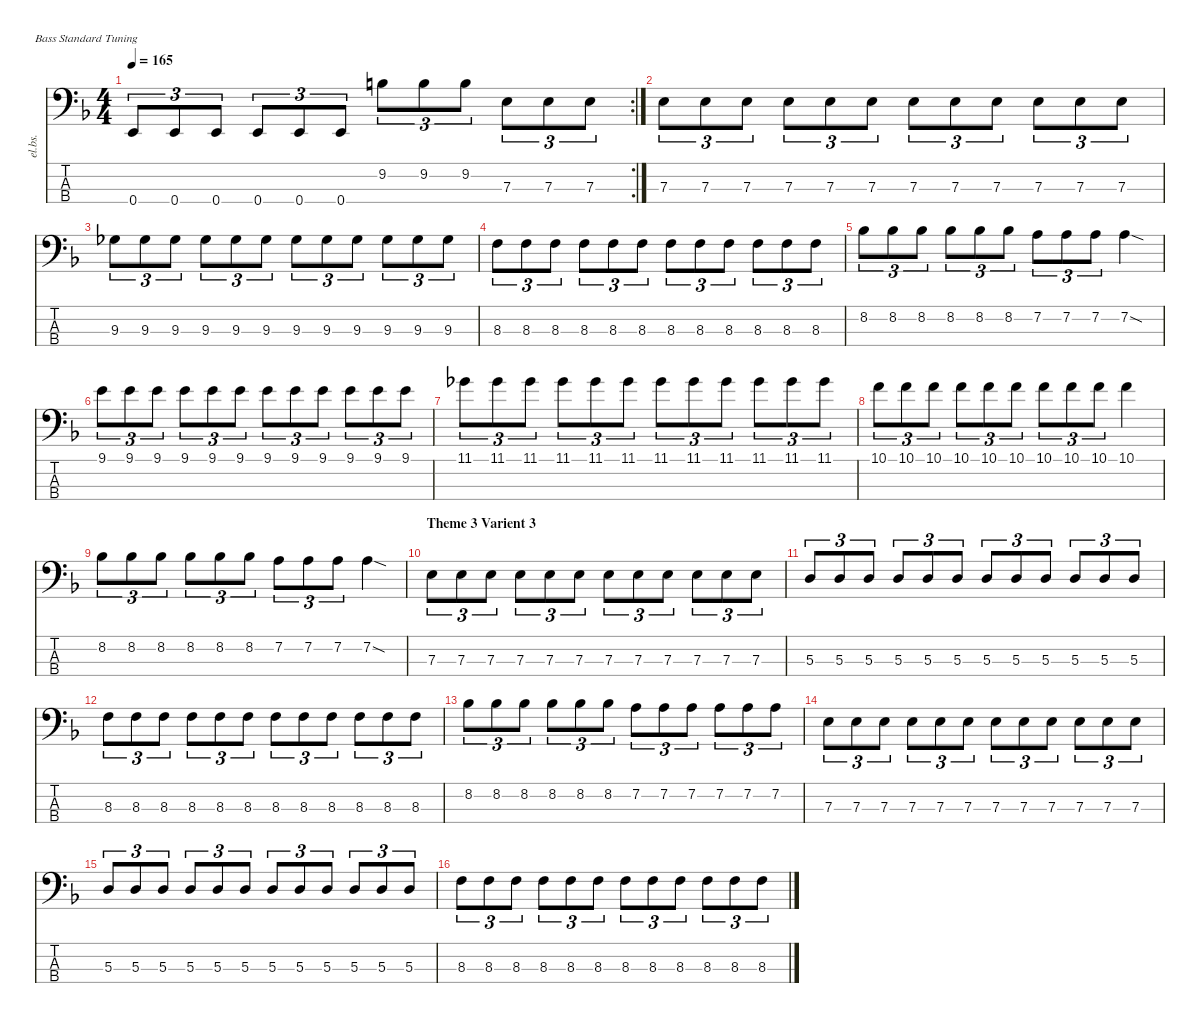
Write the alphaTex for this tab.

\defaultSystemsLayout 4
\hideDynamics
\bracketExtendMode nobrackets
\otherSystemsTrackNameOrientation horizontal
\track ("Bass" "el.bs.") {instrument electricbassfinger}
\staff {score tabs}
\tuning (G2 D2 A1 E1)
\rc 2
\ts (4 4)
\tempo 165
\clef f4
\ks f
0.4{acc forcenatural}.8{tu (3 2) dy f beam Up} 0.4{acc forcenatural}.8{tu (3 2) beam Up} 0.4{acc forcenatural}.8{tu (3 2) beam Up} 0.4{acc forcenatural}.8{tu (3 2) beam Up} 0.4{acc forcenatural}.8{tu (3 2) beam Up} 0.4{acc forcenatural}.8{tu (3 2) beam Up} 9.2{acc forcenatural}.8{tu (3 2) beam Down} 9.2{acc forcenatural}.8{tu (3 2) beam Down} 9.2{acc forcenatural}.8{tu (3 2) beam Down} 7.3{acc forcenatural}.8{tu (3 2) beam Down} 7.3{acc forcenatural}.8{tu (3 2) beam Down} 7.3{acc forcenatural}.8{tu (3 2) beam Down} |
7.3{acc forcenatural}.8{tu (3 2) beam Down} 7.3{acc forcenatural}.8{tu (3 2) beam Down} 7.3{acc forcenatural}.8{tu (3 2) beam Down} 7.3{acc forcenatural}.8{tu (3 2) beam Down} 7.3{acc forcenatural}.8{tu (3 2) beam Down} 7.3{acc forcenatural}.8{tu (3 2) beam Down} 7.3{acc forcenatural}.8{tu (3 2) beam Down} 7.3{acc forcenatural}.8{tu (3 2) beam Down} 7.3{acc forcenatural}.8{tu (3 2) beam Down} 7.3{acc forcenatural}.8{tu (3 2) beam Down} 7.3{acc forcenatural}.8{tu (3 2) beam Down} 7.3{acc forcenatural}.8{tu (3 2) beam Down} |
9.3{acc b}.8{tu (3 2) beam Down} 9.3{acc b}.8{tu (3 2) beam Down} 9.3{acc b}.8{tu (3 2) beam Down} 9.3{acc b}.8{tu (3 2) beam Down} 9.3{acc b}.8{tu (3 2) beam Down} 9.3{acc b}.8{tu (3 2) beam Down} 9.3{acc b}.8{tu (3 2) beam Down} 9.3{acc b}.8{tu (3 2) beam Down} 9.3{acc b}.8{tu (3 2) beam Down} 9.3{acc b}.8{tu (3 2) beam Down} 9.3{acc b}.8{tu (3 2) beam Down} 9.3{acc b}.8{tu (3 2) beam Down} |
8.3{acc forcenatural}.8{tu (3 2) beam Down} 8.3{acc forcenatural}.8{tu (3 2) beam Down} 8.3{acc forcenatural}.8{tu (3 2) beam Down} 8.3{acc forcenatural}.8{tu (3 2) beam Down} 8.3{acc forcenatural}.8{tu (3 2) beam Down} 8.3{acc forcenatural}.8{tu (3 2) beam Down} 8.3{acc forcenatural}.8{tu (3 2) beam Down} 8.3{acc forcenatural}.8{tu (3 2) beam Down} 8.3{acc forcenatural}.8{tu (3 2) beam Down} 8.3{acc forcenatural}.8{tu (3 2) beam Down} 8.3{acc forcenatural}.8{tu (3 2) beam Down} 8.3{acc forcenatural}.8{tu (3 2) beam Down} |
8.2{acc b}.8{tu (3 2) beam Down} 8.2{acc b}.8{tu (3 2) beam Down} 8.2{acc b}.8{tu (3 2) beam Down} 8.2{acc b}.8{tu (3 2) beam Down} 8.2{acc b}.8{tu (3 2) beam Down} 8.2{acc b}.8{tu (3 2) beam Down} 7.2{acc forcenatural}.8{tu (3 2) beam Down} 7.2{acc forcenatural}.8{tu (3 2) beam Down} 7.2{acc forcenatural}.8{tu (3 2) beam Down} 7.2{sod acc forcenatural}.4{beam Down} |
9.1{acc forcenatural}.8{tu (3 2) beam Down} 9.1{acc forcenatural}.8{tu (3 2) beam Down} 9.1{acc forcenatural}.8{tu (3 2) beam Down} 9.1{acc forcenatural}.8{tu (3 2) beam Down} 9.1{acc forcenatural}.8{tu (3 2) beam Down} 9.1{acc forcenatural}.8{tu (3 2) beam Down} 9.1{acc forcenatural}.8{tu (3 2) beam Down} 9.1{acc forcenatural}.8{tu (3 2) beam Down} 9.1{acc forcenatural}.8{tu (3 2) beam Down} 9.1{acc forcenatural}.8{tu (3 2) beam Down} 9.1{acc forcenatural}.8{tu (3 2) beam Down} 9.1{acc forcenatural}.8{tu (3 2) beam Down} |
11.1{acc b}.8{tu (3 2) beam Down} 11.1{acc b}.8{tu (3 2) beam Down} 11.1{acc b}.8{tu (3 2) beam Down} 11.1{acc b}.8{tu (3 2) beam Down} 11.1{acc b}.8{tu (3 2) beam Down} 11.1{acc b}.8{tu (3 2) beam Down} 11.1{acc b}.8{tu (3 2) beam Down} 11.1{acc b}.8{tu (3 2) beam Down} 11.1{acc b}.8{tu (3 2) beam Down} 11.1{acc b}.8{tu (3 2) beam Down} 11.1{acc b}.8{tu (3 2) beam Down} 11.1{acc b}.8{tu (3 2) beam Down} |
10.1{acc forcenatural}.8{tu (3 2) beam Down} 10.1{acc forcenatural}.8{tu (3 2) beam Down} 10.1{acc forcenatural}.8{tu (3 2) beam Down} 10.1{acc forcenatural}.8{tu (3 2) beam Down} 10.1{acc forcenatural}.8{tu (3 2) beam Down} 10.1{acc forcenatural}.8{tu (3 2) beam Down} 10.1{acc forcenatural}.8{tu (3 2) beam Down} 10.1{acc forcenatural}.8{tu (3 2) beam Down} 10.1{acc forcenatural}.8{tu (3 2) beam Down} 10.1{acc forcenatural}.4{beam Down} |
8.2{acc b}.8{tu (3 2) beam Down} 8.2{acc b}.8{tu (3 2) beam Down} 8.2{acc b}.8{tu (3 2) beam Down} 8.2{acc b}.8{tu (3 2) beam Down} 8.2{acc b}.8{tu (3 2) beam Down} 8.2{acc b}.8{tu (3 2) beam Down} 7.2{acc forcenatural}.8{tu (3 2) beam Down} 7.2{acc forcenatural}.8{tu (3 2) beam Down} 7.2{acc forcenatural}.8{tu (3 2) beam Down} 7.2{sod acc forcenatural}.4{beam Down} |
\section ("" "Theme 3 Varient 3")
7.3{acc forcenatural}.8{tu (3 2) beam Down} 7.3{acc forcenatural}.8{tu (3 2) beam Down} 7.3{acc forcenatural}.8{tu (3 2) beam Down} 7.3{acc forcenatural}.8{tu (3 2) beam Down} 7.3{acc forcenatural}.8{tu (3 2) beam Down} 7.3{acc forcenatural}.8{tu (3 2) beam Down} 7.3{acc forcenatural}.8{tu (3 2) beam Down} 7.3{acc forcenatural}.8{tu (3 2) beam Down} 7.3{acc forcenatural}.8{tu (3 2) beam Down} 7.3{acc forcenatural}.8{tu (3 2) beam Down} 7.3{acc forcenatural}.8{tu (3 2) beam Down} 7.3{acc forcenatural}.8{tu (3 2) beam Down} |
5.3{acc forcenatural}.8{tu (3 2) beam Up} 5.3{acc forcenatural}.8{tu (3 2) beam Up} 5.3{acc forcenatural}.8{tu (3 2) beam Up} 5.3{acc forcenatural}.8{tu (3 2) beam Up} 5.3{acc forcenatural}.8{tu (3 2) beam Up} 5.3{acc forcenatural}.8{tu (3 2) beam Up} 5.3{acc forcenatural}.8{tu (3 2) beam Up} 5.3{acc forcenatural}.8{tu (3 2) beam Up} 5.3{acc forcenatural}.8{tu (3 2) beam Up} 5.3{acc forcenatural}.8{tu (3 2) beam Up} 5.3{acc forcenatural}.8{tu (3 2) beam Up} 5.3{acc forcenatural}.8{tu (3 2) beam Up} |
8.3{acc forcenatural}.8{tu (3 2) beam Down} 8.3{acc forcenatural}.8{tu (3 2) beam Down} 8.3{acc forcenatural}.8{tu (3 2) beam Down} 8.3{acc forcenatural}.8{tu (3 2) beam Down} 8.3{acc forcenatural}.8{tu (3 2) beam Down} 8.3{acc forcenatural}.8{tu (3 2) beam Down} 8.3{acc forcenatural}.8{tu (3 2) beam Down} 8.3{acc forcenatural}.8{tu (3 2) beam Down} 8.3{acc forcenatural}.8{tu (3 2) beam Down} 8.3{acc forcenatural}.8{tu (3 2) beam Down} 8.3{acc forcenatural}.8{tu (3 2) beam Down} 8.3{acc forcenatural}.8{tu (3 2) beam Down} |
8.2{acc b}.8{tu (3 2) beam Down} 8.2{acc b}.8{tu (3 2) beam Down} 8.2{acc b}.8{tu (3 2) beam Down} 8.2{acc b}.8{tu (3 2) beam Down} 8.2{acc b}.8{tu (3 2) beam Down} 8.2{acc b}.8{tu (3 2) beam Down} 7.2{acc forcenatural}.8{tu (3 2) beam Down} 7.2{acc forcenatural}.8{tu (3 2) beam Down} 7.2{acc forcenatural}.8{tu (3 2) beam Down} 7.2{acc forcenatural}.8{tu (3 2) beam Down} 7.2{acc forcenatural}.8{tu (3 2) beam Down} 7.2{acc forcenatural}.8{tu (3 2) beam Down} |
7.3{acc forcenatural}.8{tu (3 2) beam Down} 7.3{acc forcenatural}.8{tu (3 2) beam Down} 7.3{acc forcenatural}.8{tu (3 2) beam Down} 7.3{acc forcenatural}.8{tu (3 2) beam Down} 7.3{acc forcenatural}.8{tu (3 2) beam Down} 7.3{acc forcenatural}.8{tu (3 2) beam Down} 7.3{acc forcenatural}.8{tu (3 2) beam Down} 7.3{acc forcenatural}.8{tu (3 2) beam Down} 7.3{acc forcenatural}.8{tu (3 2) beam Down} 7.3{acc forcenatural}.8{tu (3 2) beam Down} 7.3{acc forcenatural}.8{tu (3 2) beam Down} 7.3{acc forcenatural}.8{tu (3 2) beam Down} |
5.3{acc forcenatural}.8{tu (3 2) beam Up} 5.3{acc forcenatural}.8{tu (3 2) beam Up} 5.3{acc forcenatural}.8{tu (3 2) beam Up} 5.3{acc forcenatural}.8{tu (3 2) beam Up} 5.3{acc forcenatural}.8{tu (3 2) beam Up} 5.3{acc forcenatural}.8{tu (3 2) beam Up} 5.3{acc forcenatural}.8{tu (3 2) beam Up} 5.3{acc forcenatural}.8{tu (3 2) beam Up} 5.3{acc forcenatural}.8{tu (3 2) beam Up} 5.3{acc forcenatural}.8{tu (3 2) beam Up} 5.3{acc forcenatural}.8{tu (3 2) beam Up} 5.3{acc forcenatural}.8{tu (3 2) beam Up} |
8.3{acc forcenatural}.8{tu (3 2) beam Down} 8.3{acc forcenatural}.8{tu (3 2) beam Down} 8.3{acc forcenatural}.8{tu (3 2) beam Down} 8.3{acc forcenatural}.8{tu (3 2) beam Down} 8.3{acc forcenatural}.8{tu (3 2) beam Down} 8.3{acc forcenatural}.8{tu (3 2) beam Down} 8.3{acc forcenatural}.8{tu (3 2) beam Down} 8.3{acc forcenatural}.8{tu (3 2) beam Down} 8.3{acc forcenatural}.8{tu (3 2) beam Down} 8.3{acc forcenatural}.8{tu (3 2) beam Down} 8.3{acc forcenatural}.8{tu (3 2) beam Down} 8.3{acc forcenatural}.8{tu (3 2) beam Down}
